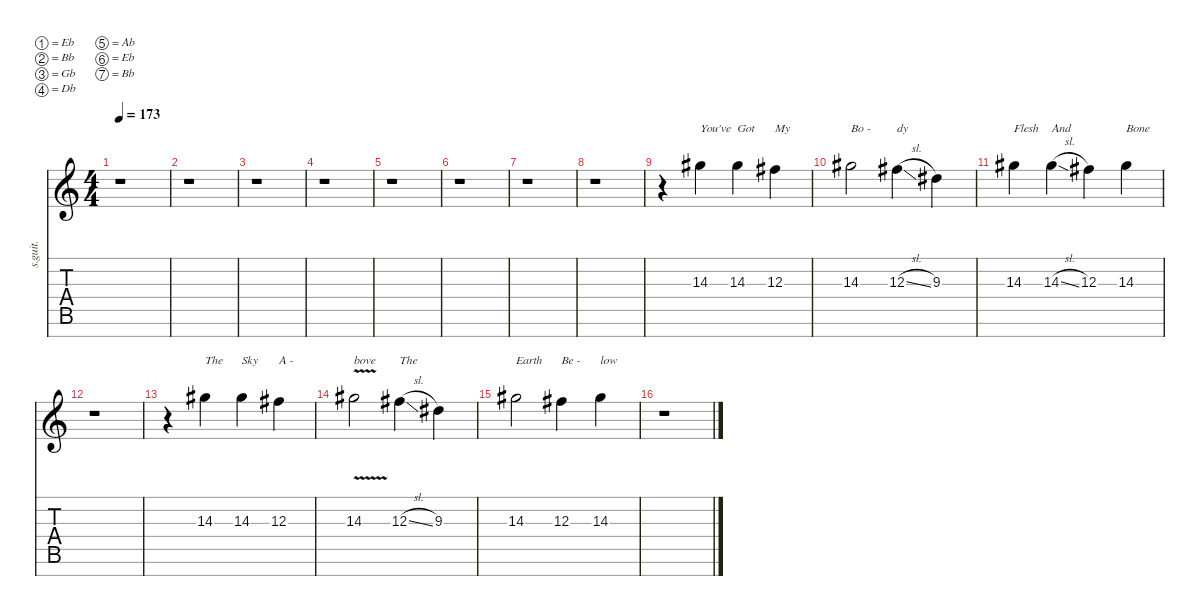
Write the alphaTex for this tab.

\defaultSystemsLayout 4
\hideDynamics
\bracketExtendMode nobrackets
\track ("Backing Vocals 1" "s.guit.") {instrument bassoon}
\staff {score tabs}
\tuning (Eb4 Bb3 Gb3 Db3 Ab2 Eb2 Bb1)
\displaytranspose 12
\ts (4 4)
\tempo 173
\clef g2
\ks c
r.1{dy mf} |
r.1 |
r.1 |
r.1 |
r.1 |
r.1 |
r.1 |
r.1 |
r.4 14.3{acc #}.4{txt "You've" lyrics (0 "") lyrics (1 "") lyrics (2 "") lyrics (3 "") lyrics (4 "")} 14.3{acc #}.4{txt "Got" lyrics (0 "") lyrics (1 "") lyrics (2 "") lyrics (3 "") lyrics (4 "")} 12.3{acc #}.4{txt "My" lyrics (0 "") lyrics (1 "") lyrics (2 "") lyrics (3 "") lyrics (4 "")} |
14.3{acc #}.2{txt "Bo - " lyrics (0 "") lyrics (1 "") lyrics (2 "") lyrics (3 "") lyrics (4 "")} 12.3{sl acc #}.4{txt "dy" lyrics (0 "") lyrics (1 "") lyrics (2 "") lyrics (3 "") lyrics (4 "")} 9.3{acc #}.4{lyrics (0 "") lyrics (1 "") lyrics (2 "") lyrics (3 "") lyrics (4 "")} |
14.3{acc #}.4{txt "Flesh" lyrics (0 "") lyrics (1 "") lyrics (2 "") lyrics (3 "") lyrics (4 "")} 14.3{sl acc #}.4{txt "And" lyrics (0 "") lyrics (1 "") lyrics (2 "") lyrics (3 "") lyrics (4 "")} 12.3{acc #}.4{lyrics (0 "") lyrics (1 "") lyrics (2 "") lyrics (3 "") lyrics (4 "")} 14.3{acc #}.4{txt "Bone" lyrics (0 "") lyrics (1 "") lyrics (2 "") lyrics (3 "") lyrics (4 "")} |
r.1 |
r.4 14.3{acc #}.4{txt "The" lyrics (0 "") lyrics (1 "") lyrics (2 "") lyrics (3 "") lyrics (4 "")} 14.3{acc #}.4{txt "Sky" lyrics (0 "") lyrics (1 "") lyrics (2 "") lyrics (3 "") lyrics (4 "")} 12.3{acc #}.4{txt "A - " lyrics (0 "") lyrics (1 "") lyrics (2 "") lyrics (3 "") lyrics (4 "")} |
14.3{v acc #}.2{txt "bove" lyrics (0 "") lyrics (1 "") lyrics (2 "") lyrics (3 "") lyrics (4 "")} 12.3{sl acc #}.4{txt "The" lyrics (0 "") lyrics (1 "") lyrics (2 "") lyrics (3 "") lyrics (4 "")} 9.3{acc #}.4{lyrics (0 "") lyrics (1 "") lyrics (2 "") lyrics (3 "") lyrics (4 "")} |
14.3{acc #}.2{txt "Earth" lyrics (0 "") lyrics (1 "") lyrics (2 "") lyrics (3 "") lyrics (4 "")} 12.3{acc #}.4{txt "Be - " lyrics (0 "") lyrics (1 "") lyrics (2 "") lyrics (3 "") lyrics (4 "")} 14.3{acc #}.4{txt "low" lyrics (0 "") lyrics (1 "") lyrics (2 "") lyrics (3 "") lyrics (4 "")} |
r.1
